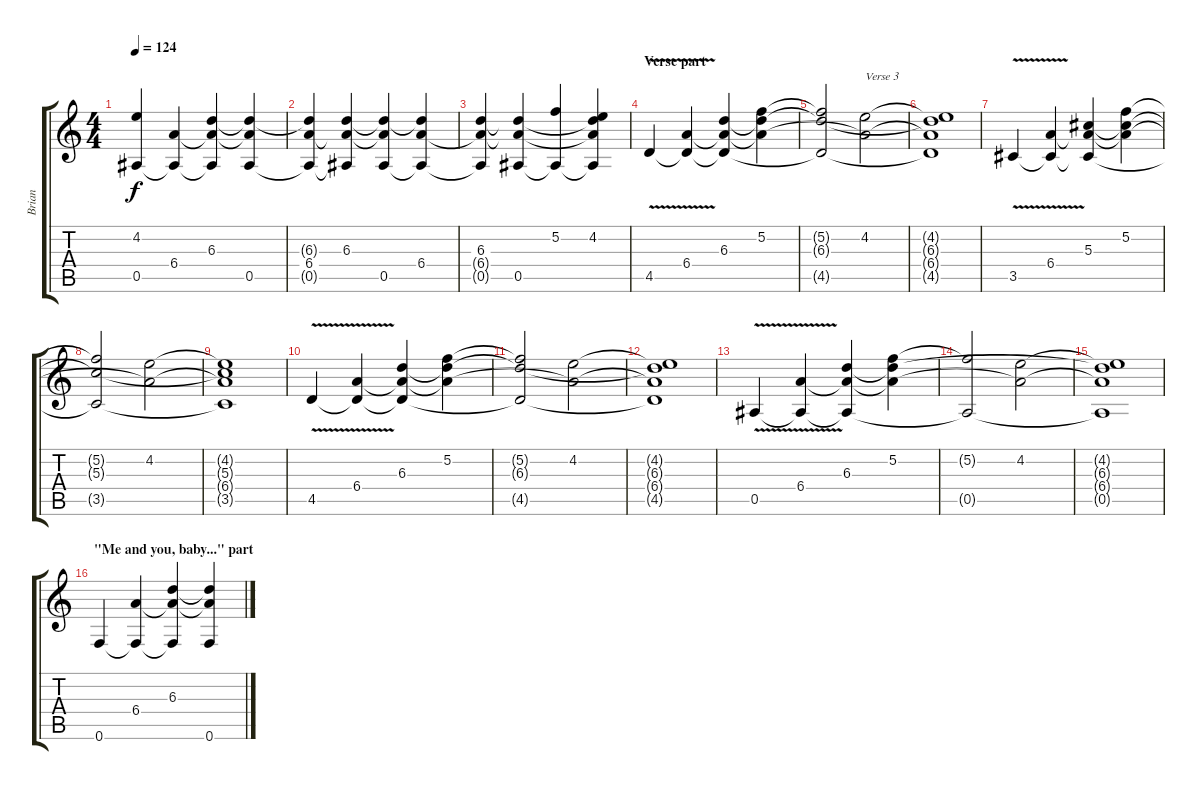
\track ("Brian" "Brian") {instrument electricguitarclean}
\staff {score tabs}
\tuning (F4 C4 Ab3 Eb3 Bb2 F2) {hide}
\ts (4 4)
\tempo 124
\clef g2
\ks c
(4.2{t} 0.5).4{dy f} (6.4 0.5{t}).4 (6.3 6.4{t} 0.5{t}).4 (6.3{t} 6.4{t} 0.5).4 |
(6.3{t} 6.4 0.5{t}).4 (6.3 6.4{t} 0.5{t}).4 (6.3{t} 6.4{t} 0.5).4 (6.3{t} 6.4 0.5{t}).4 |
(6.3 6.4{t} 0.5{t}).4 (6.3{t} 6.4{t} 0.5).4 (5.2 0.5{t}).4 (4.2 6.3{t} 6.4{t} 0.5{t}).4 |
\section ("" "Verse part")
4.5{v}.4 (6.4 4.5{t}).4 (6.3 6.4{t} 4.5{t}).4 (5.2 6.3{t} 6.4{t}).4 |
(5.2{t} 6.3{t} 4.5{t}).2 (4.2 6.4{t}).2{txt "Verse 3"} |
(4.2{t} 6.3{t} 6.4{t} 4.5{t}).1 |
3.5{v}.4 (6.4 3.5{t}).4 (5.3 6.4{t} 3.5{t}).4 (5.2 5.3{t} 6.4{t}).4 |
(5.2{t} 5.3{t} 3.5{t}).2 (4.2 6.4{t}).2 |
(4.2{t} 5.3{t} 6.4{t} 3.5{t}).1 |
4.5{v}.4 (6.4 4.5{t}).4 (6.3 6.4{t} 4.5{t}).4 (5.2 6.3{t} 6.4{t}).4 |
(5.2{t} 6.3{t} 4.5{t}).2 (4.2 6.4{t}).2 |
(4.2{t} 6.3{t} 6.4{t} 4.5{t}).1 |
0.5{v}.4 (6.4 0.5{t}).4 (6.3 6.4{t} 0.5{t}).4 (5.2 6.3{t} 6.4{t}).4 |
(5.2{t} 0.5{t}).2 (4.2 6.4{t}).2 |
(4.2{t} 6.3{t} 6.4{t} 0.5{t}).1 |
\section ("" "\"Me and you, baby...\" part")
0.6.4 (6.4 0.6{t}).4 (6.3 6.4{t} 0.6{t}).4 (6.3{t} 6.4{t} 0.6).4
